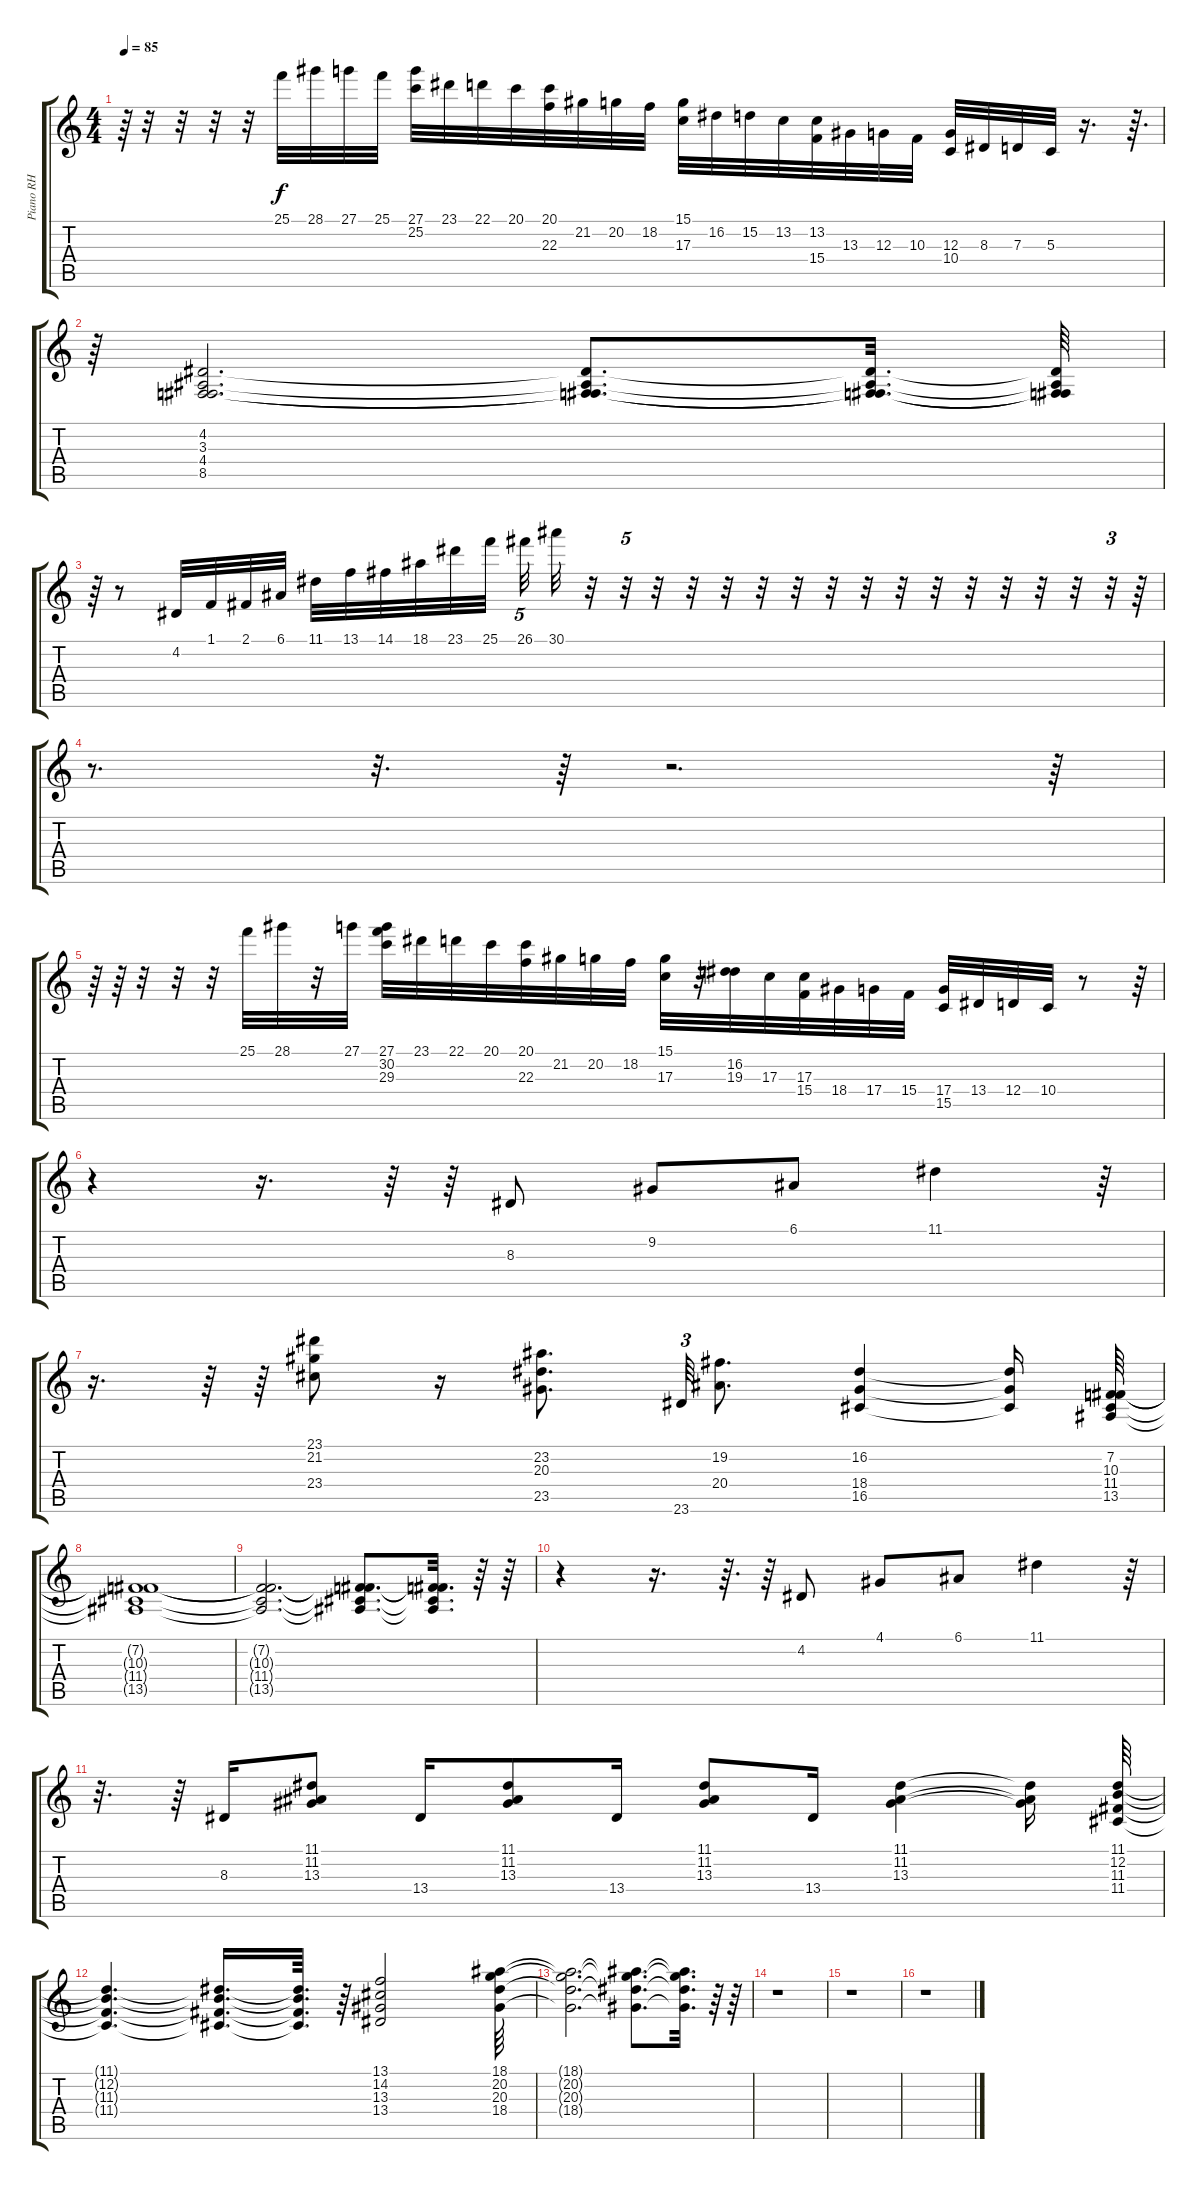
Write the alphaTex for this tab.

\track ("Piano RH" "Piano RH") {instrument acousticgrandpiano}
\staff {score tabs}
\tuning (E4 B3 G3 D3 A2 E2) {hide}
\ts (4 4)
\tempo 85
\clef g2
\ks c
r.64{dy f} r.32 r.32 r.32 r.32 25.1.32 28.1.32 27.1.32 25.1.32 (27.1 25.2).32 23.1.32 22.1.32 20.1.32 (20.1 22.3).32 21.2.32 20.2.32 18.2.32 (15.1 17.3).32 16.2.32 15.2.32 13.2.32 (13.2 15.4).32 13.3.32 12.3.32 10.3.32 (12.3 10.4).32 8.3.32 7.3.32 5.3.32 r.16{d} r.64{d} |
r.64 (4.2 3.3 4.4 8.5).2{d} (4.2{t} 3.3{t} 4.4{t} 8.5{t}).8{d} (4.2{t} 3.3{t} 4.4{t} 8.5{t}).32{d} (4.2{t} 3.3{t} 4.4{t} 8.5{t}).64 |
r.64 r.8 4.2.32 1.1.32 2.1.32 6.1.32 11.1.32 13.1.32 14.1.32 18.1.32 23.1.32 25.1.32 26.1.32{tu (5 4)} 30.1.32 r.32 r.32{tu (5 4)} r.32 r.32 r.32 r.32 r.32 r.32 r.32 r.32 r.32 r.32 r.32 r.32 r.32 r.32{tu (3 2)} r.64 |
r.8{d} r.32{d} r.64 r.2{d} r.64 |
r.64 r.64 r.32 r.32 r.32 25.1.32 28.1.32 r.32 27.1.32 (27.1 30.2 29.3).32 23.1.32 22.1.32 20.1.32 (20.1 22.3).32 21.2.32 20.2.32 18.2.32 (15.1 17.3).32 r.32 (16.2 19.3).32 17.3.32 (17.3 15.4).32 18.4.32 17.4.32 15.4.32 (17.4 15.5).32 13.4.32 12.4.32 10.4.32 r.8 r.64 |
r.4 r.16{d} r.64 r.64 8.3.8 9.2.8 6.1.8 11.1.4 r.64 |
r.16{d} r.64 r.64 (23.1 21.2 23.4).8 r.16 (23.2 20.3 23.5).8{d} 23.6.64{tu (3 2)} (19.2 20.4).8{d} (16.2 18.4 16.5).4 (16.2{t} 18.4{t} 16.5{t}).16 (7.2 10.3 11.4 13.5).64 |
(7.2{t} 10.3{t} 11.4{t} 13.5{t}).1 |
(7.2{t} 10.3{t} 11.4{t} 13.5{t}).2{d} (7.2{t} 10.3{t} 11.4{t} 13.5{t}).8{d} (7.2{t} 10.3{t} 11.4{t} 13.5{t}).32{d} r.64 r.64 |
r.4 r.16{d} r.64{d} r.64 4.2.8 4.1.8 6.1.8 11.1.4 r.64 |
r.32{d} r.64 8.3.16 (11.1 11.2 13.3).8 13.4.16 (11.1 11.2 13.3).8 13.4.16 (11.1 11.2 13.3).8 13.4.16 (11.1 11.2 13.3).4 (11.1{t} 11.2{t} 13.3{t}).16 (11.1 12.2 11.3 11.4).64 |
(11.1{t} 12.2{t} 11.3{t} 11.4{t}).4{d} (11.1{t} 12.2{t} 11.3{t} 11.4{t}).16{d} (11.1{t} 12.2{t} 11.3{t} 11.4{t}).64{d} r.64 (13.1 14.2 13.3 13.4).2 (18.1 20.2 20.3 18.4).64 |
(18.1{t} 20.2{t} 20.3{t} 18.4{t}).2{d} (18.1{t} 20.2{t} 20.3{t} 18.4{t}).8{d} (18.1{t} 20.2{t} 20.3{t} 18.4{t}).32{d} r.64 r.64 |
r.1 |
r.1 |
r.1
